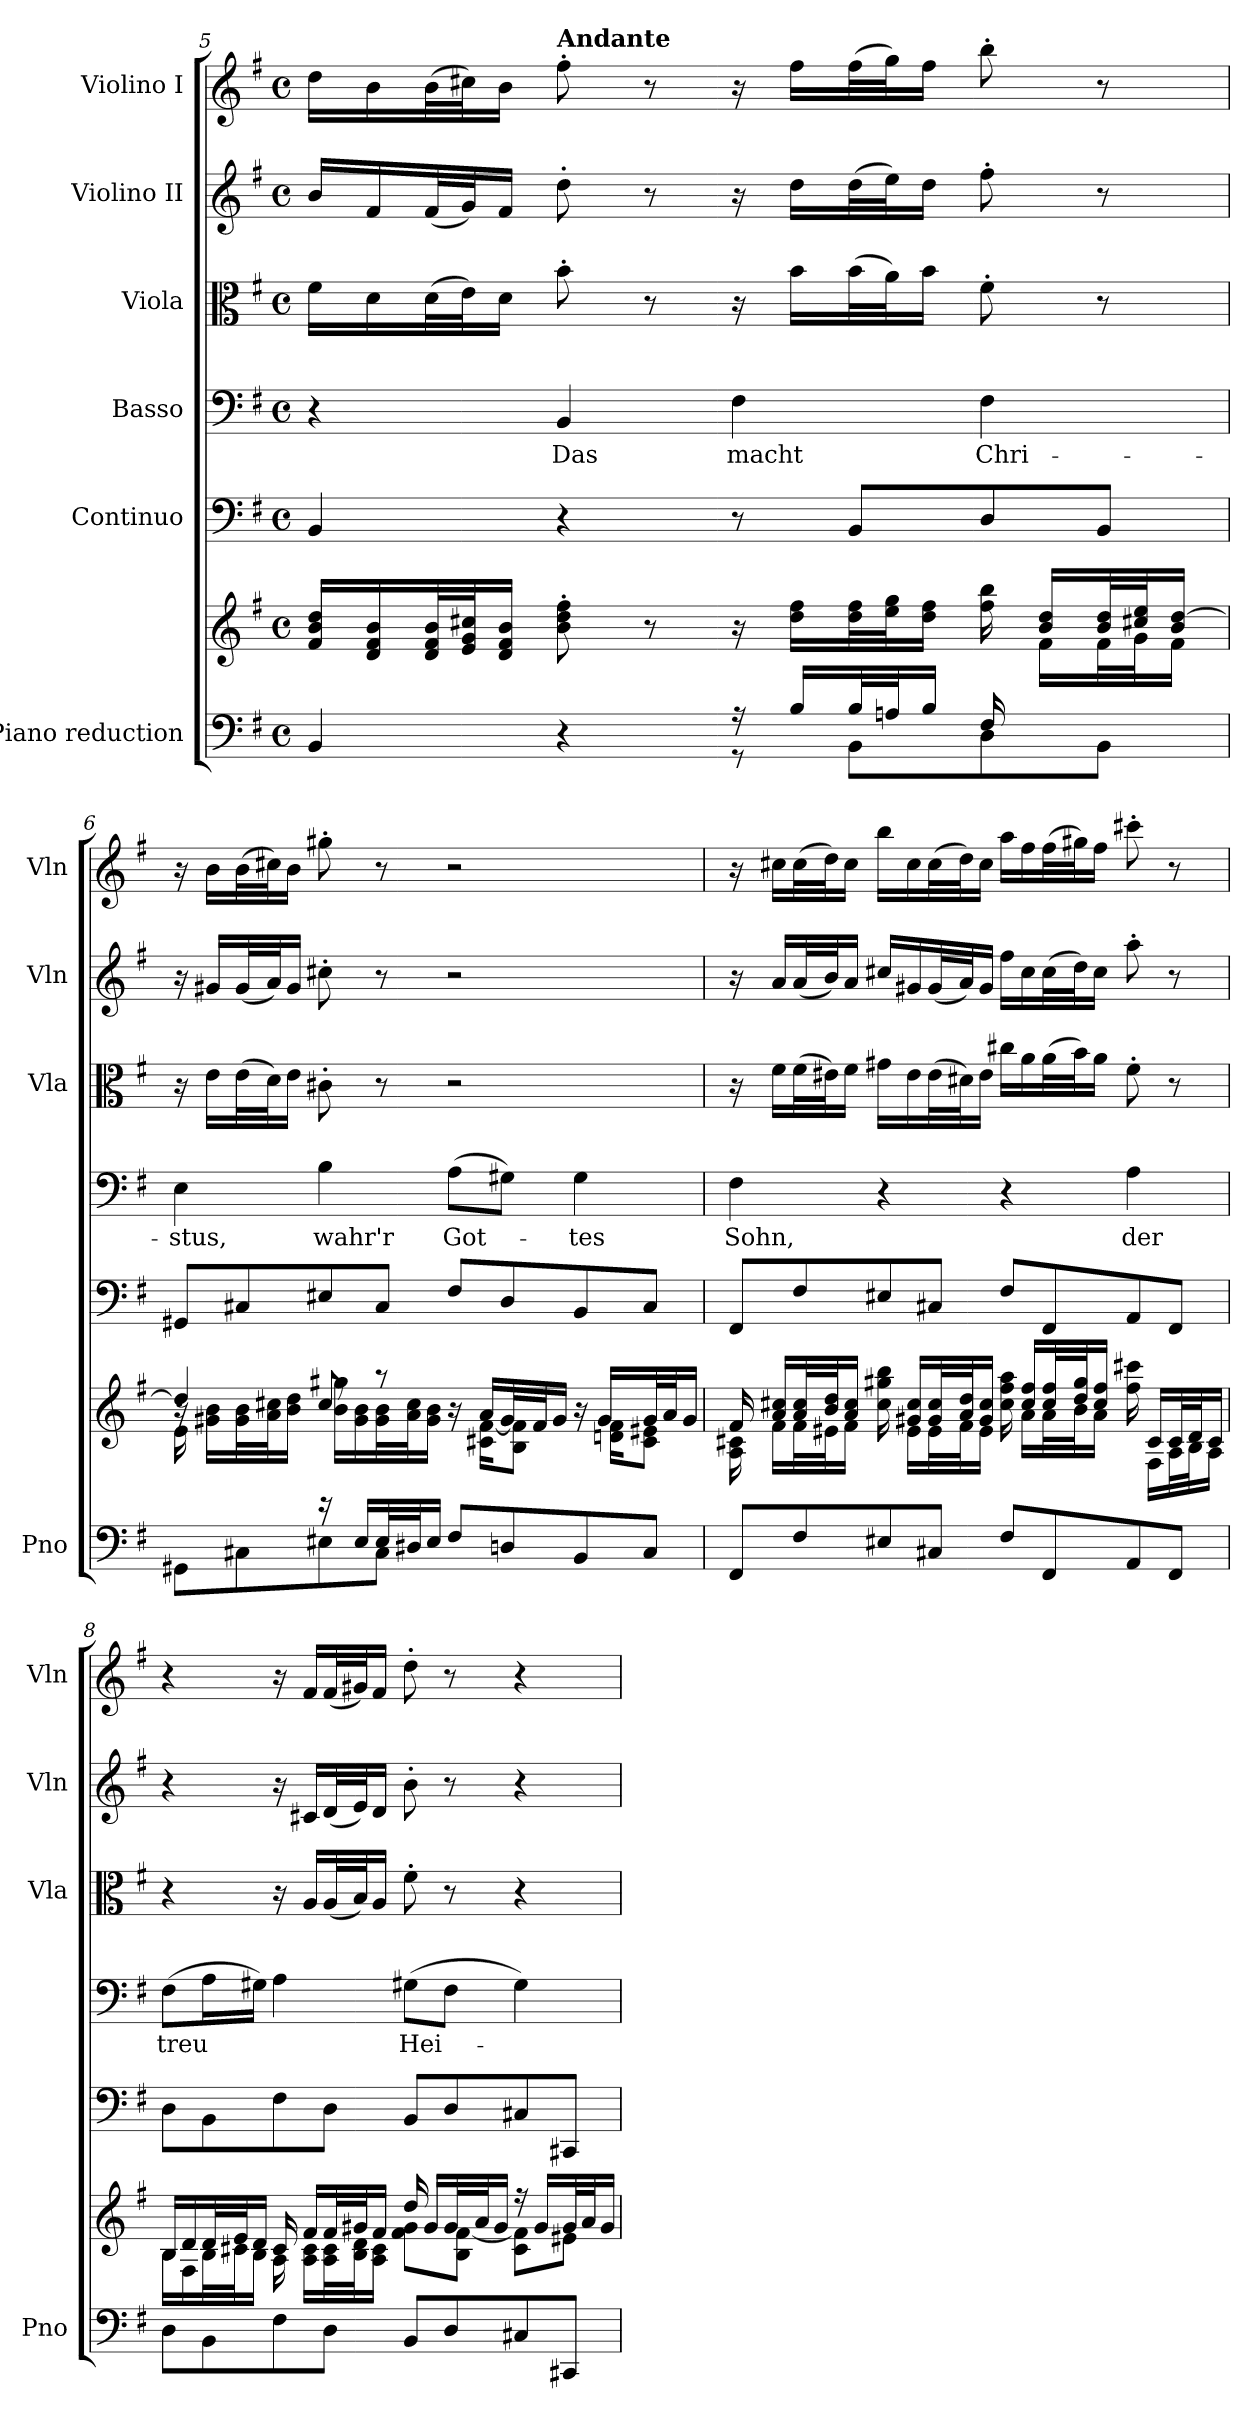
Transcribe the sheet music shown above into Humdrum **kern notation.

**kern	**kern	**kern	**kern	**text	**kern	**kern	**kern
*part6	*part6	*part5	*part4	*part4	*part3	*part2	*part1
*staff7	*staff6	*staff5	*staff4	*staff4	*staff3	*staff2	*staff1
*I"Piano reduction	*	*I"Continuo	*I"Basso	*	*I"Viola	*I"Violino II	*I"Violino I
*I'Pno	*	*	*	*	*I'Vla	*I'Vln	*I'Vln
*clefF4	*clefG2	*clefF4	*clefF4	*	*clefC3	*clefG2	*clefG2
*k[f#]	*k[f#]	*k[f#]	*k[f#]	*	*k[f#]	*k[f#]	*k[f#]
*M4/4	*M4/4	*M4/4	*M4/4	*	*M4/4	*M4/4	*M4/4
*met(c)	*met(c)	*met(c)	*met(c)	*	*met(c)	*met(c)	*met(c)
=5	=5	=5	=5	=5	=5	=5	=5
*^	*^	*	*	*	*	*	*
4BB/	4ryy	16f#/ 16b/ 16dd/LL	16ryy	4BB/	4r	.	16f#\LL	16b/LL	16dd\LL
*	*	*v	*v	*	*	*	*	*	*
.	.	16d/ 16f#/ 16b/	.	.	.	16d\	16f#/	16b\
.	.	32d/ 32f#/ 32b/L	.	.	.	(32d\L	(32f#/L	(32b\L
.	.	32e/ 32g/ 32cc#X/J	.	.	.	32e\J)	32g/J)	32cc#X\J)
.	.	16d/ 16f#/ 16b/JJ	.	.	.	16d\JJ	16f#/JJ	16b\JJ
!	!	!	!	!	!	!	!	!LO:TX:a:B:t=Andante
!	!	!	!	!	!LO:LY:b	!	!	!
4r	4ryy	8b\' 8dd\' 8ff#\'	4r	4BB/	Das	8b'\	8dd'\	8ff#'\
.	.	8r	.	.	.	8r	8r	8r
!	!	!	!	!	!LO:LY:b	!	!	!
16r	8r	16r	8r	4F#\	macht	16r	16r	16r
16B/LL	.	16dd\ 16ff#\LL	.	.	.	16b\LL	16dd\LL	16ff#\LL
32B/L	8BB\L	32dd\ 32ff#\L	8BB/L	.	.	(32b\L	(32dd\L	(32ff#\L
32An/J	.	32ee\ 32gg\J	.	.	.	32a\J)	32ee\J)	32gg\J)
16B/JJ	.	16dd\ 16ff#\JJ	.	.	.	16b\JJ	16dd\JJ	16ff#\JJ
!	!	!	!	!	!LO:LY:b	!	!	!
16F#/	8D\	16ff#\ 16bb\	8D/	4F#\	Chri-	8f#'\	8ff#'\	8bb'\
*	*	*^	*	*	*	*	*	*
8.ryy	.	16b/ 16dd/LL	16f#\LL	.	.	.	.	.	.
.	8BB\J	32b/ 32dd/L	32f#\L	8BB/J	.	.	8r	8r	8r
.	.	32cc#X/ 32ee/J	32g\J	.	.	.	.	.	.
.	.	16b/ [16dd/JJ	16f#\JJ	.	.	.	.	.	.
!!LO:PB:g=z
=6	=6	=6	=6	=6	=6	=6	=6	=6	=6
*	*	*	*^	*	*	*	*	*	*
!	!	!	!	!	!	!	!LO:LY:b	!	!	!
16ryy	8GG#X\L	4dd/]	16r	16e\LL	8GG#X/L	4E\	-stus,	16r	16r	16r
16E/	.	.	16g#X\ 16b\LL	2...ryy	.	.	.	16e\LL	16g#X/LL	16b\LL
32E/L	8C#X\	.	32g#\ 32b\L	.	8C#X/	.	.	(32e\L	(32g#/L	(32b\L
32D/J	.	.	32a\ 32cc#X\J	.	.	.	.	32d\J)	32a/J)	32cc#X\J)
16E/JJ	.	.	16b\ 16dd\JJ	.	.	.	.	16e\JJ	16g#/JJ	16b\JJ
!	!	!	!	!	!	!	!LO:LY:b	!	!	!
16r	8E#X\	8cc#/	16b\ 16gg#X\LL	.	8E#X/	4B\	wahr'r	8c#X'\	8cc#X'\	8gg#X'\
16E#/LL	.	.	16g#\ 16b\	.	.	.	.	.	.	.
32E#/L	8C#\J	8r	32g#\ 32b\L	.	8C#/J	.	.	8r	8r	8r
32D#X/J	.	.	32a\ 32cc#\J	.	.	.	.	.	.	.
16E#/JJ	.	.	16g#\ 16b\JJ	.	.	.	.	.	.	.
!	!	!	!	!	!	!	!LO:LY:b	!	!	!
2ryy	8F#/L	16r	16ryy	.	8F#/L	(8A\L	Got-	2r	2r	2r
.	.	16a/LL	16c#X\ [16f#\KL	.	.	.	.	.	.	.
.	8Dn/	32g#/L	8B\ 8f#\]J	.	8D/	8G#X\J)	.	.	.	.
.	.	32f#/J	.	.	.	.	.	.	.	.
.	.	16g#/JJ	.	.	.	.	.	.	.	.
!	!	!	!	!	!	!	!LO:LY:b	!	!	!
.	8BB/	16r	16ryy	.	8BB/	4G#\	-tes	.	.	.
.	.	16g#/LL	16dn\ 16f#\KL	.	.	.	.	.	.	.
.	8C#/J	32g#/L	8c#\ 8e#X\J	.	8C#/J	.	.	.	.	.
.	.	32a/J	.	.	.	.	.	.	.	.
.	.	16g#/JJ	.	.	.	.	.	.	.	.
*v	*v	*	*	*	*	*	*	*	*	*
*	*	*v	*v	*	*	*	*	*	*
=7	=7	=7	=7	=7	=7	=7	=7	=7
!	!	!	!	!	!LO:LY:b	!	!	!
8FF#/L	16f#/	16A\ 16c#X\	8FF#/L	4F#\	Sohn,	16r	16r	16r
.	16a/ 16cc#X/LL	16f#\LL	.	.	.	16f#\LL	16a/LL	16cc#X\LL
8F#/	32a/ 32cc#/L	32f#\L	8F#/	.	.	(32f#\L	(32a/L	(32cc#\L
.	32b/ 32dd/J	32e#X\J	.	.	.	32e#X\J)	32b/J)	32dd\J)
.	16a/ 16cc#/JJ	16f#\JJ	.	.	.	16f#\JJ	16a/JJ	16cc#\JJ
8E#X/	16cc#\ 16gg#X\ 16bb\	16ryy	8E#X/	4r	.	16g#X\LL	16cc#X/LL	16bb\LL
.	16g#X/ 16cc#/LL	16e#\LL	.	.	.	16e#\	16g#X/	16cc#\
8C#X/J	32g#/ 32cc#/L	32e#\L	8C#X/J	.	.	(32e#\L	(32g#/L	(32cc#\L
.	32a/ 32dd/J	32f#\J	.	.	.	32d#X\J)	32a/J)	32dd\J)
.	16g#/ 16cc#/JJ	16e#\JJ	.	.	.	16e#\JJ	16g#/JJ	16cc#\JJ
8F#/L	16cc#\ 16ff#\ 16aa\	16ryy	8F#/L	4r	.	16cc#X\LL	16ff#\LL	16aa\LL
.	16cc#/ 16ff#/LL	16a\LL	.	.	.	16a\	16cc#\	16ff#\
8FF#/	32cc#/ 32ff#/L	32a\L	8FF#/	.	.	(32a\L	(32cc#\L	(32ff#\L
.	32dd/ 32gg#/J	32b\J	.	.	.	32b\J)	32dd\J)	32gg#X\J)
.	16cc#/ 16ff#/JJ	16a\JJ	.	.	.	16a\JJ	16cc#\JJ	16ff#\JJ
!	!	!	!	!	!LO:LY:b	!	!	!
8AA/	16ff#\ 16ccc#X\	16ryy	8AA/	4A\	der	8f#'\	8aa'\	8ccc#X'\
.	16c#/LL	16F#\LL	.	.	.	.	.	.
8FF#/J	32c#/L	32A\L	8FF#/J	.	.	8r	8r	8r
.	32d/J	32B\J	.	.	.	.	.	.
.	16c#/JJ	16A\JJ	.	.	.	.	.	.
!!LO:LB:g=z
=8	=8	=8	=8	=8	=8	=8	=8	=8
!	!	!	!	!	!LO:LY:b	!	!	!
8D\L	16B/LL	16B\LL	8D\L	(8F#\L	treu	4r	4r	4r
.	16d/	16F#\	.	.	.	.	.	.
8BB\	32d/L	32B\L	8BB\	16A\L	.	.	.	.
.	32e/J	32c#X\J	.	.	.	.	.	.
.	16d/JJ	16B\JJ	.	16G#X\JJ)	.	.	.	.
8F#\	16c#/	16A\	8F#\	4A\	.	16r	16r	16r
.	16f#/LL	16A\ 16c#\LL	.	.	.	16A/LL	16c#X/LL	16f#/LL
8D\J	32f#/L	32A\ 32c#\L	8D\J	.	.	(32A/L	(32d/L	(32f#/L
.	32g#X/J	32B\ 32d\J	.	.	.	32B/J)	32e/J)	32g#X/J)
.	16f#/JJ	16A\ 16c#\JJ	.	.	.	16A/JJ	16d/JJ	16f#/JJ
!	!	!	!	!	!LO:LY:b	!	!	!
8BB/L	16dd/	8f#\ 8g#\L	8BB/L	(8G#X\L	Hei-	8f#'\	8b'\	8dd'\
.	16g#/LL	.	.	.	.	.	.	.
8D/	32g#/L	8B\ [8f#\J	8D/	8F#\J	.	8r	8r	8r
.	32a/J	.	.	.	.	.	.	.
.	16g#/JJ	.	.	.	.	.	.	.
8C#X/	16r	8c#\ 8f#\]L	8C#X/	4G#\)	.	4r	4r	4r
.	16g#/LL	.	.	.	.	.	.	.
8CC#X/J	32g#/L	8e#X\J	8CC#X/J	.	.	.	.	.
.	32a/J	.	.	.	.	.	.	.
.	16g#/JJ	.	.	.	.	.	.	.
*	*v	*v	*	*	*	*	*	*
=	=	=	=	=	=	=	=
*-	*-	*-	*-	*-	*-	*-	*-
